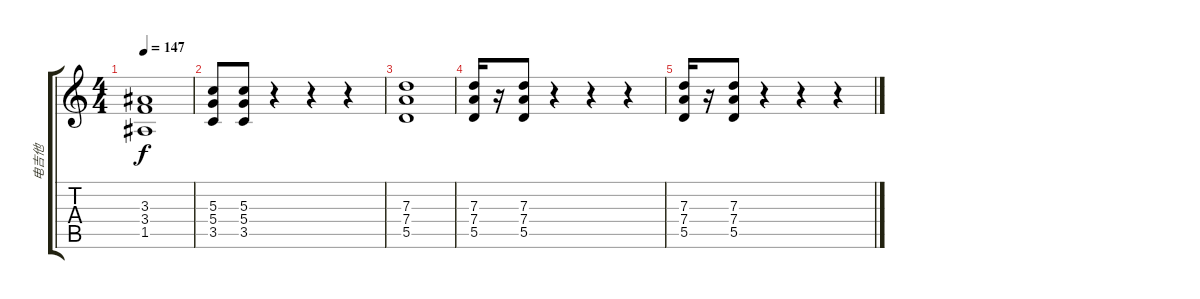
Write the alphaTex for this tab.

\track ("电吉他" "电吉他") {instrument distortionguitar}
\staff {score tabs}
\tuning (E4 B3 G3 D3 A2 E2) {hide}
\ts (4 4)
\tempo 147
\clef g2
\ks c
(3.3 3.4 1.5).1{txt "" dy f} |
(5.3 5.4 3.5).8 (5.3 5.4 3.5).8 r.4 r.4 r.4 |
(7.3 7.4 5.5).1 |
(7.3 7.4 5.5).16 r.16 (7.3 7.4 5.5).8 r.4 r.4 r.4 |
(7.3 7.4 5.5).16 r.16 (7.3 7.4 5.5).8 r.4 r.4 r.4
